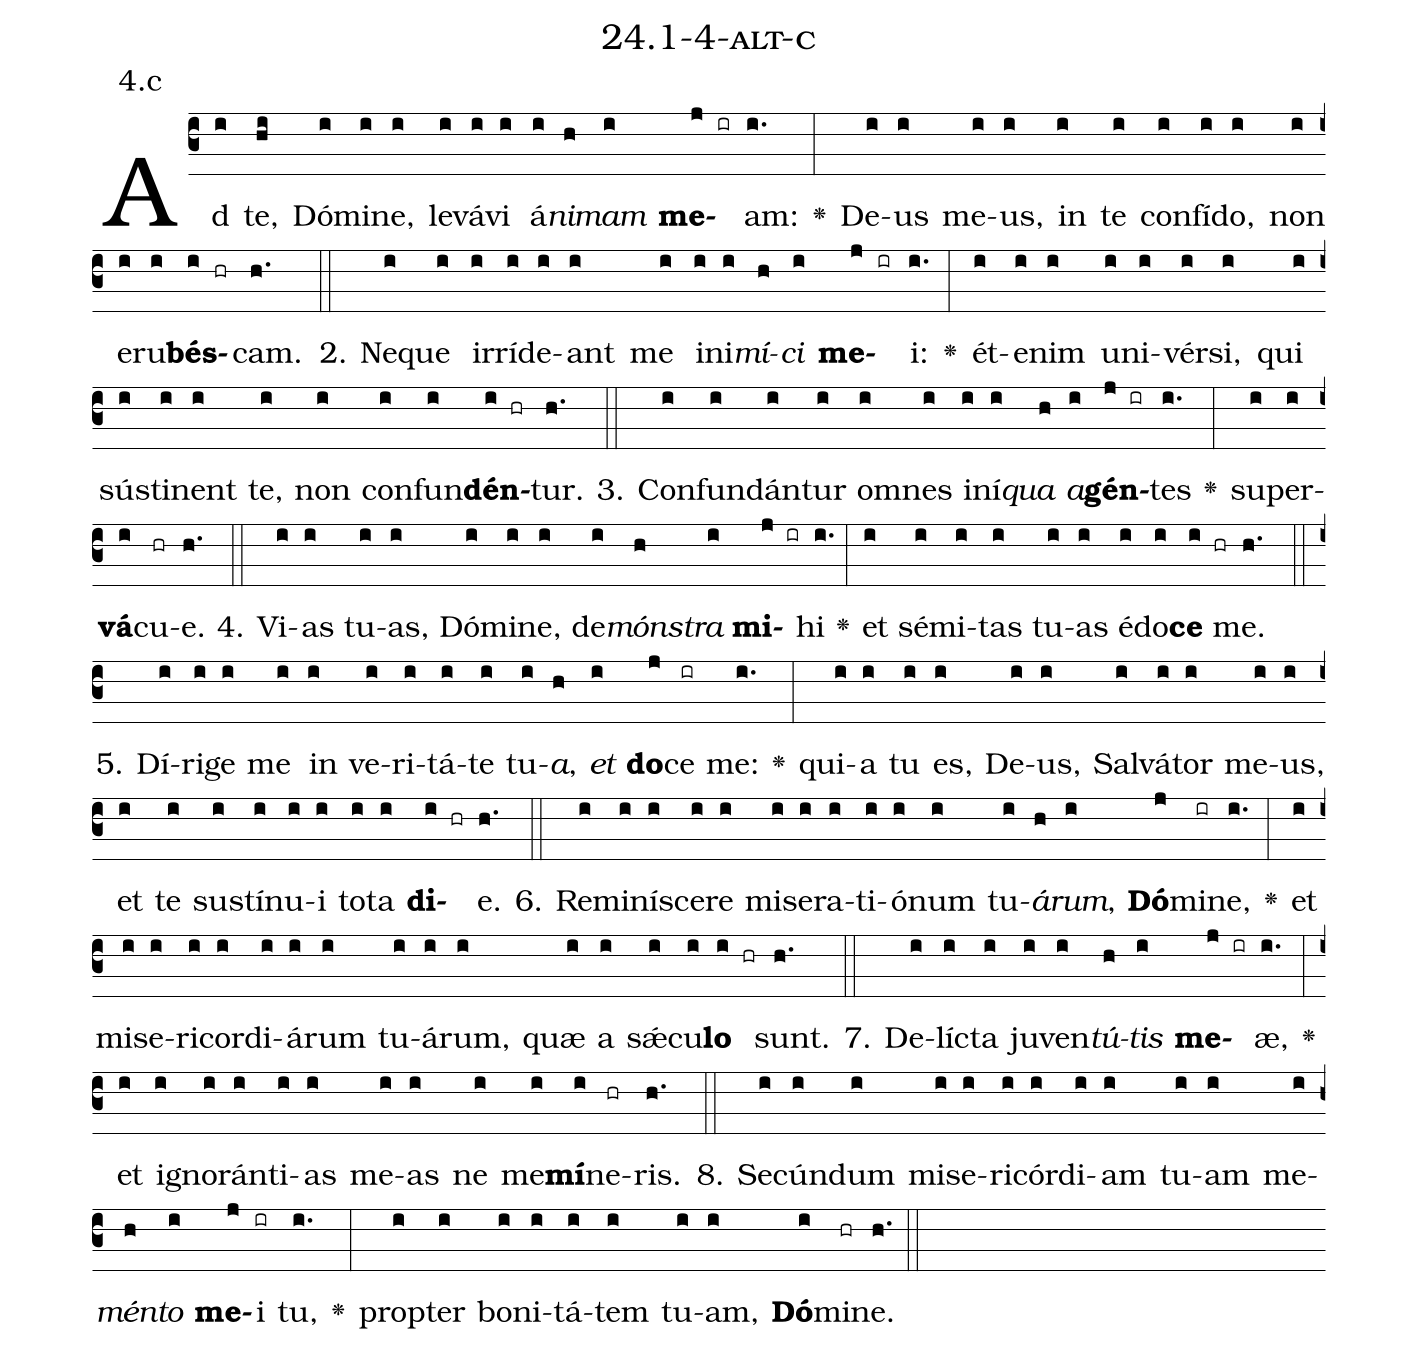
name: 24.1-4-alt-c;
annotation: 4.c;
%%
(c3)Ad(i) te,(hi) Dó(i)mi(i)ne,(i) le(i)vá(i)vi(i) á(i)<i>ni</i>(h)<i>mam</i>(i) <b>me</b>(j ir)am:(i.) <v>\greheightstar</v>(:) De(i)us(i) me(i)us,(i) in(i) te(i) con(i)fí(i)do,(i) non(i) e(i)ru(i)<b>bés</b>(i hr)cam.(h.) (::)
2. Ne(i)que(i) ir(i)rí(i)de(i)ant(i) me(i) in(i)i(i)<i>mí</i>(h)<i>ci</i>(i) <b>me</b>(j ir)i:(i.) <v>\greheightstar</v>(:) ét(i)e(i)nim(i) u(i)ni(i)vér(i)si,(i) qui(i) sús(i)ti(i)nent(i) te,(i) non(i) con(i)fun(i)<b>dén</b>(i hr)tur.(h.) (::)
3. Con(i)fun(i)dán(i)tur(i) om(i)nes(i) in(i)í(i)<i>qua</i>(h) <i>a</i>(i)<b>gén</b>(j ir)tes(i.) <v>\greheightstar</v>(:) su(i)per(i)<b>vá</b>(i)cu(hr)e.(h.) (::)
4. Vi(i)as(i) tu(i)as,(i) Dó(i)mi(i)ne,(i) de(i)<i>móns</i>(h)<i>tra</i>(i) <b>mi</b>(j ir)hi(i.) <v>\greheightstar</v>(:) et(i) sé(i)mi(i)tas(i) tu(i)as(i) é(i)do(i)<b>ce</b>(i hr) me.(h.) (::)
5. Dí(i)ri(i)ge(i) me(i) in(i) ve(i)ri(i)tá(i)te(i) tu(i)<i>a</i>,(h) <i>et</i>(i) <b>do</b>(j)ce(ir) me:(i.) <v>\greheightstar</v>(:) qui(i)a(i) tu(i) es,(i) De(i)us,(i) Sal(i)vá(i)tor(i) me(i)us,(i) et(i) te(i) sus(i)tí(i)nu(i)i(i) to(i)ta(i) <b>di</b>(i hr)e.(h.) (::)
6. Re(i)mi(i)ní(i)sce(i)re(i) mi(i)se(i)ra(i)ti(i)ó(i)num(i) tu(i)<i>á</i>(h)<i>rum</i>,(i) <b>Dó</b>(j)mi(ir)ne,(i.) <v>\greheightstar</v>(:) et(i) mi(i)se(i)ri(i)cor(i)di(i)á(i)rum(i) tu(i)á(i)rum,(i) quæ(i) a(i) sǽ(i)cu(i)<b>lo</b>(i hr) sunt.(h.) (::)
7. De(i)líc(i)ta(i) ju(i)ven(i)<i>tú</i>(h)<i>tis</i>(i) <b>me</b>(j ir)æ,(i.) <v>\greheightstar</v>(:) et(i) i(i)gno(i)rán(i)ti(i)as(i) me(i)as(i) ne(i) me(i)<b>mí</b>(i)ne(hr)ris.(h.) (::)
8. Se(i)cún(i)dum(i) mi(i)se(i)ri(i)cór(i)di(i)am(i) tu(i)am(i) me(i)<i>mén</i>(h)<i>to</i>(i) <b>me</b>(j)i(ir) tu,(i.) <v>\greheightstar</v>(:) prop(i)ter(i) bo(i)ni(i)tá(i)tem(i) tu(i)am,(i) <b>Dó</b>(i)mi(hr)ne.(h.) (::)
